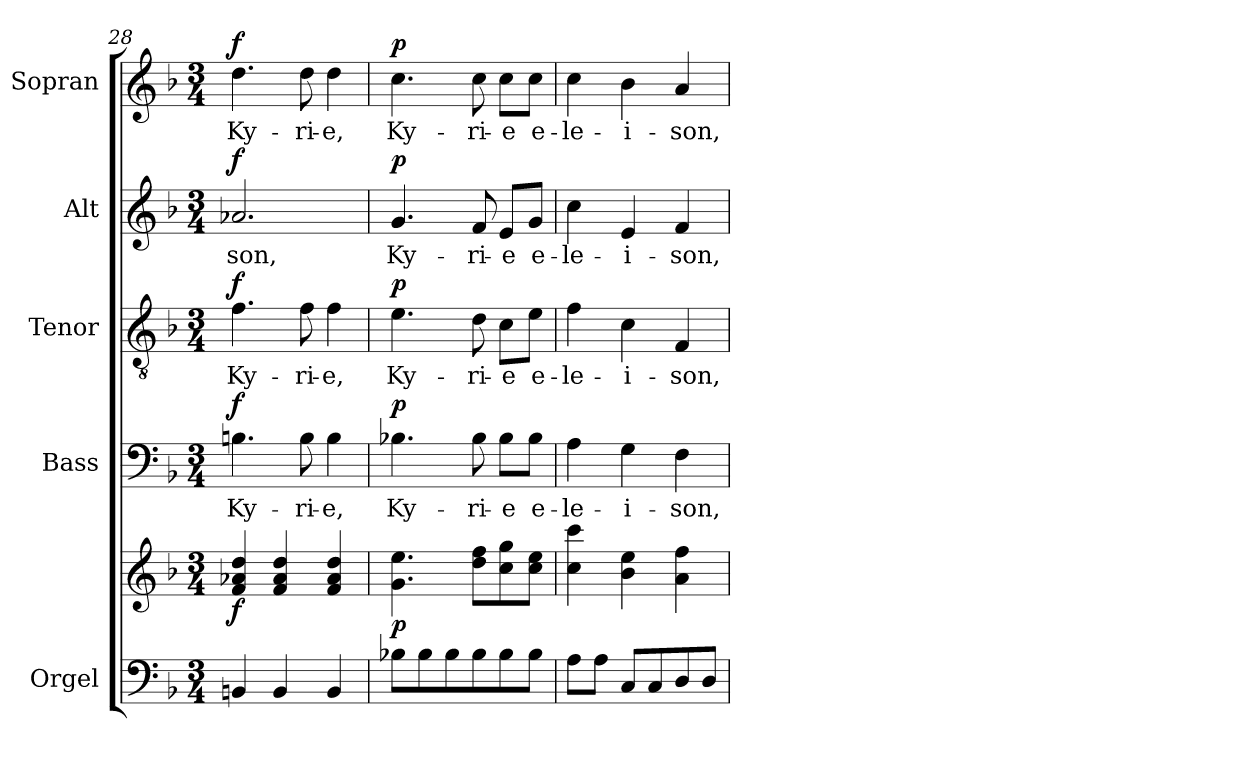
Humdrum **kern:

**kern	**kern	**dynam	**kern	**text	**dynam	**kern	**text	**dynam	**kern	**text	**dynam	**kern	**text	**dynam
*part5	*part5	*part5	*part4	*part4	*part4	*part3	*part3	*part3	*part2	*part2	*part2	*part1	*part1	*part1
*staff6	*staff5	*staff5/6	*staff4	*staff4	*staff4	*staff3	*staff3	*staff3	*staff2	*staff2	*staff2	*staff1	*staff1	*staff1
*I"Orgel	*	*	*I"Bass	*	*	*I"Tenor	*	*	*I"Alt	*	*	*I"Sopran	*	*
*I'Org.	*	*	*I'B.	*	*	*I'T.	*	*	*I'A.	*	*	*I'S.	*	*
*clefF4	*clefG2	*	*clefF4	*	*	*clefGv2	*	*	*clefG2	*	*	*clefG2	*	*
*k[b-]	*k[b-]	*	*k[b-]	*	*	*k[b-]	*	*	*k[b-]	*	*	*k[b-]	*	*
*F:	*F:	*	*F:	*	*	*F:	*	*	*F:	*	*	*F:	*	*
*M3/4	*M3/4	*	*M3/4	*	*	*M3/4	*	*	*M3/4	*	*	*M3/4	*	*
=28	=28	=28	=28	=28	=28	=28	=28	=28	=28	=28	=28	=28	=28	=28
!	!	!LO:DY:b	!	!LO:LY:b	!LO:DY:a	!	!LO:LY:b	!LO:DY:a	!	!LO:LY:b	!LO:DY:a	!	!LO:LY:b	!LO:DY:a
4BBn/	4f/ 4a-X/ 4dd/	f	4.Bn\	Ky-	f	4.f\	Ky-	f	2.a-X/	-son,	f	4.dd\	Ky-	f
4BB/	4f/ 4a-/ 4dd/	.	.	.	.	.	.	.	.	.	.	.	.	.
!	!	!	!	!LO:LY:b	!	!	!LO:LY:b	!	!	!	!	!	!LO:LY:b	!
.	.	.	8B\	-ri-	.	8f\	-ri-	.	.	.	.	8dd\	-ri-	.
!	!	!	!	!LO:LY:b	!	!	!LO:LY:b	!	!	!	!	!	!LO:LY:b	!
4BB/	4f/ 4a-/ 4dd/	.	4B\	-e,	.	4f\	-e,	.	.	.	.	4dd\	-e,	.
=29	=29	=29	=29	=29	=29	=29	=29	=29	=29	=29	=29	=29	=29	=29
!	!	!LO:DY:b	!	!LO:LY:b	!LO:DY:a	!	!LO:LY:b	!LO:DY:a	!	!LO:LY:b	!LO:DY:a	!	!LO:LY:b	!LO:DY:a
8B-X\L	4.g\ 4.ee\	p	4.B-X\	Ky-	p	4.e\	Ky-	p	4.g/	Ky-	p	4.cc\	Ky-	p
8B-\	.	.	.	.	.	.	.	.	.	.	.	.	.	.
8B-\	.	.	.	.	.	.	.	.	.	.	.	.	.	.
!	!	!	!	!LO:LY:b	!	!	!LO:LY:b	!	!	!LO:LY:b	!	!	!LO:LY:b	!
8B-\	8dd\ 8ff\L	.	8B-\	-ri-	.	8d\	-ri-	.	8f/	-ri-	.	8cc\	-ri-	.
!	!	!	!	!LO:LY:b	!	!	!LO:LY:b	!	!	!LO:LY:b	!	!	!LO:LY:b	!
8B-\	8cc\ 8gg\	.	8B-\L	-e	.	8c\L	-e	.	8e/L	-e	.	8cc\L	-e	.
!	!	!	!	!LO:LY:b	!	!	!LO:LY:b	!	!	!LO:LY:b	!	!	!LO:LY:b	!
8B-\J	8cc\ 8ee\J	.	8B-\J	e-	.	8e\J	e-	.	8g/J	e-	.	8cc\J	e-	.
=30	=30	=30	=30	=30	=30	=30	=30	=30	=30	=30	=30	=30	=30	=30
!	!	!	!	!LO:LY:b	!	!	!LO:LY:b	!	!	!LO:LY:b	!	!	!LO:LY:b	!
8A\L	4cc\ 4ccc\	.	4A\	-le-	.	4f\	-le-	.	4cc\	-le-	.	4cc\	-le-	.
8A\J	.	.	.	.	.	.	.	.	.	.	.	.	.	.
!	!	!	!	!LO:LY:b	!	!	!LO:LY:b	!	!	!LO:LY:b	!	!	!LO:LY:b	!
8C/L	4b-\ 4ee\	.	4G\	-i-	.	4c\	-i-	.	4e/	-i-	.	4b-\	-i-	.
8C/	.	.	.	.	.	.	.	.	.	.	.	.	.	.
!	!	!	!	!LO:LY:b	!	!	!LO:LY:b	!	!	!LO:LY:b	!	!	!LO:LY:b	!
8D/	4a\ 4ff\	.	4F\	-son,	.	4F/	-son,	.	4f/	-son,	.	4a/	-son,	.
8D/J	.	.	.	.	.	.	.	.	.	.	.	.	.	.
=	=	=	=	=	=	=	=	=	=	=	=	=	=	=
*-	*-	*-	*-	*-	*-	*-	*-	*-	*-	*-	*-	*-	*-	*-
